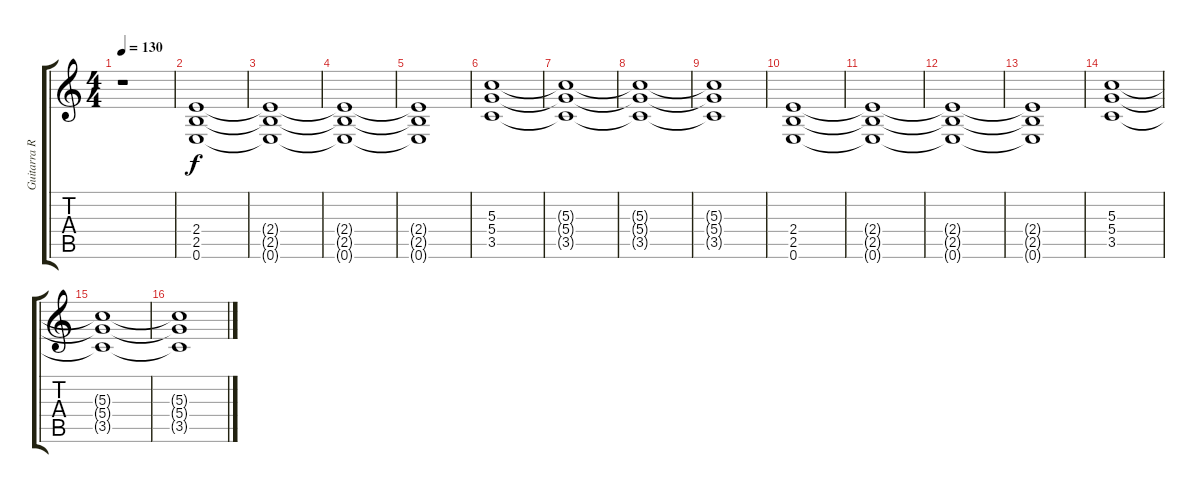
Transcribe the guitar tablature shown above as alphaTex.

\track ("Guitarra Ritmica" "Guitarra R") {instrument distortionguitar}
\staff {score tabs}
\tuning (E4 B3 G3 D3 A2 E2) {hide}
\ts (4 4)
\tempo 130
\clef g2
\ks c
r.1{dy f} |
(2.4 2.5 0.6).1 |
(2.4{t} 2.5{t} 0.6{t}).1 |
(2.4{t} 2.5{t} 0.6{t}).1 |
(2.4{t} 2.5{t} 0.6{t}).1 |
(5.3 5.4 3.5).1 |
(5.3{t} 5.4{t} 3.5{t}).1 |
(5.3{t} 5.4{t} 3.5{t}).1 |
(5.3{t} 5.4{t} 3.5{t}).1 |
(2.4 2.5 0.6).1 |
(2.4{t} 2.5{t} 0.6{t}).1 |
(2.4{t} 2.5{t} 0.6{t}).1 |
(2.4{t} 2.5{t} 0.6{t}).1 |
(5.3 5.4 3.5).1 |
(5.3{t} 5.4{t} 3.5{t}).1 |
(5.3{t} 5.4{t} 3.5{t}).1
